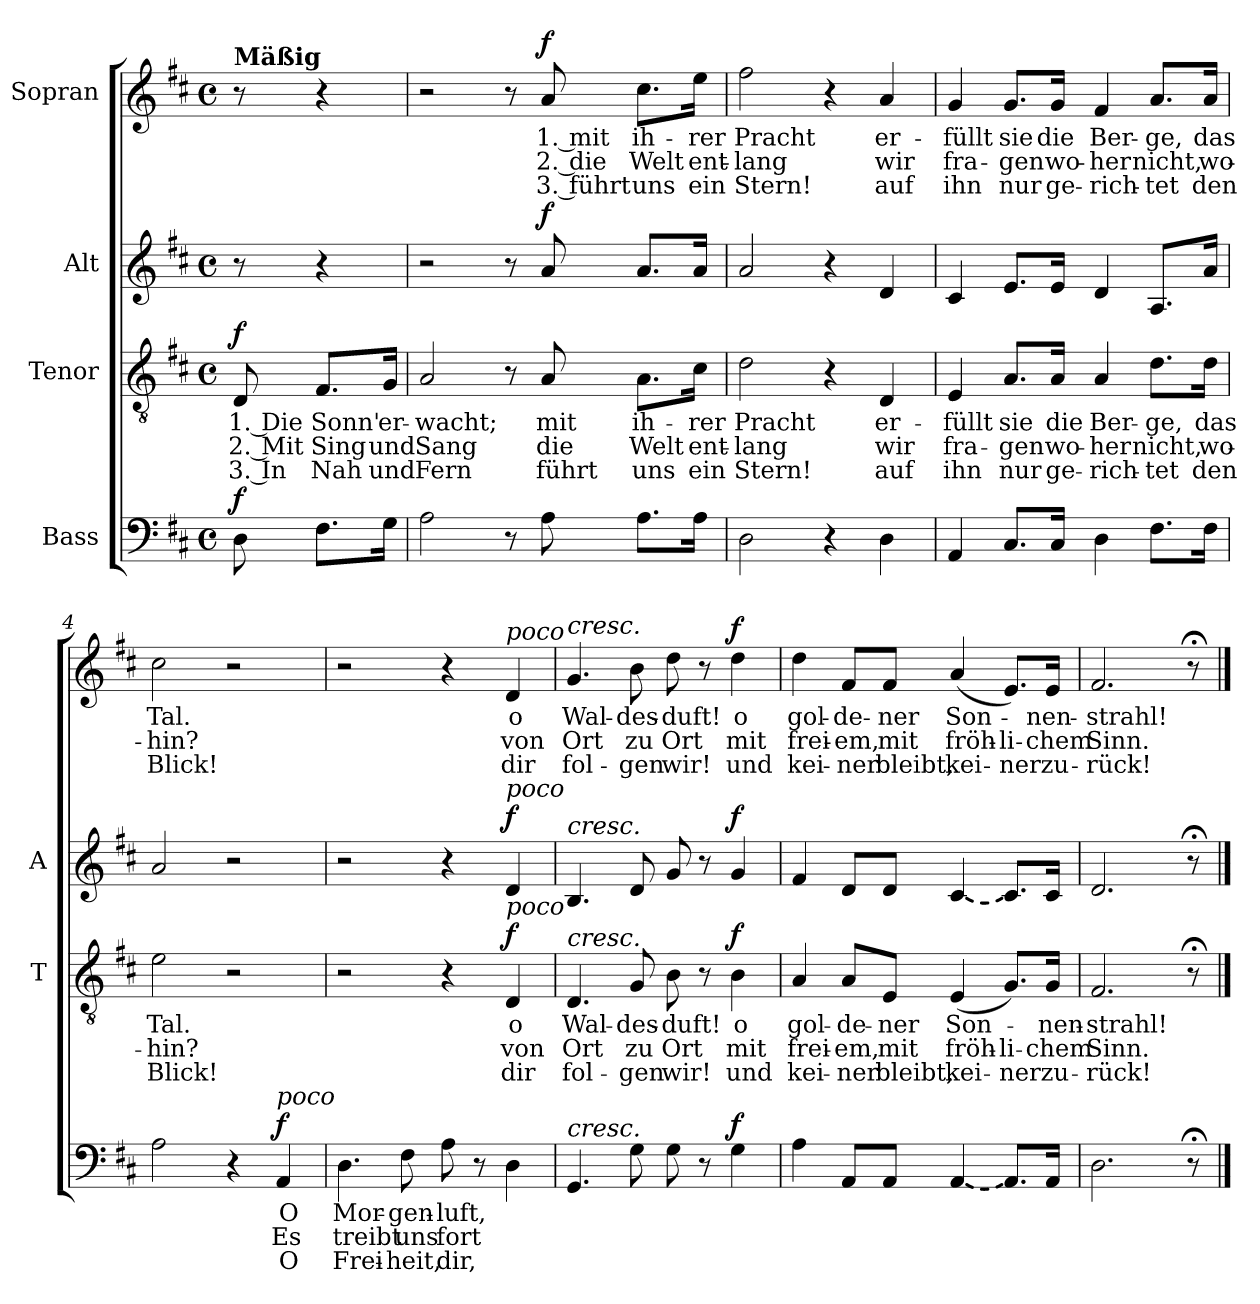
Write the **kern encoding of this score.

**kern	**text	**text	**text	**dynam	**kern	**text	**text	**text	**dynam	**kern	**dynam	**kern	**text	**text	**text	**dynam
*part4	*part4	*part4	*part4	*part4	*part3	*part3	*part3	*part3	*part3	*part2	*part2	*part1	*part1	*part1	*part1	*part1
*staff4	*staff4	*staff4	*staff4	*staff4	*staff3	*staff3	*staff3	*staff3	*staff3	*staff2	*staff2	*staff1	*staff1	*staff1	*staff1	*staff1
*I"Bass	*	*	*	*	*I"Tenor	*	*	*	*	*I"Alt	*	*I"Sopran	*	*	*	*
*	*	*	*	*	*I'T	*	*	*	*	*I'A	*	*	*	*	*	*
*clefF4	*	*	*	*	*clefGv2	*	*	*	*	*clefG2	*	*clefG2	*	*	*	*
*k[f#c#]	*	*	*	*	*k[f#c#]	*	*	*	*	*k[f#c#]	*	*k[f#c#]	*	*	*	*
*M4/4	*	*	*	*	*M4/4	*	*	*	*	*M4/4	*	*M4/4	*	*	*	*
*met(c)	*	*	*	*	*met(c)	*	*	*	*	*met(c)	*	*met(c)	*	*	*	*
=	=	=	=	=	=	=	=	=	=	=	=	=	=	=	=	=
!	!	!	!	!	!	!	!	!	!	!	!	!LO:TX:a:B:t=Mäßig	!	!	!	!
!	!	!	!	!LO:DY:a	!	!LO:LY:b	!LO:LY:b	!LO:LY:b	!LO:DY:a	!	!	!	!	!	!	!
8D\	.	.	.	f	8D/	1. Die	2. Mit	3. In	f	8r	.	8r	.	.	.	.
!	!	!	!	!	!	!LO:LY:b	!LO:LY:b	!LO:LY:b	!	!	!	!	!	!	!	!
8.F#\L	.	.	.	.	8.F#/L	Sonn'	Sing	Nah	.	4r	.	4r	.	.	.	.
!	!	!	!	!	!	!LO:LY:b	!LO:LY:b	!LO:LY:b	!	!	!	!	!	!	!	!
16G\Jk	.	.	.	.	16G/Jk	er-	und	und	.	.	.	.	.	.	.	.
=1	=1	=1	=1	=1	=1	=1	=1	=1	=1	=1	=1	=1	=1	=1	=1	=1
!	!	!	!	!	!	!LO:LY:b	!LO:LY:b	!LO:LY:b	!	!	!	!	!	!	!	!
2A\	.	.	.	.	2A/	-wacht;	Sang	Fern	.	2r	.	2r	.	.	.	.
8r	.	.	.	.	8r	.	.	.	.	8r	.	8r	.	.	.	.
!	!	!	!	!	!	!LO:LY:b	!LO:LY:b	!LO:LY:b	!	!	!LO:DY:a	!	!LO:LY:b	!LO:LY:b	!LO:LY:b	!LO:DY:a
8A\	.	.	.	.	8A/	mit	die	führt	.	8a/	f	8a/	1. mit	2. die	3. führt	f
!	!	!	!	!	!	!LO:LY:b	!LO:LY:b	!LO:LY:b	!	!	!	!	!LO:LY:b	!LO:LY:b	!LO:LY:b	!
8.A\L	.	.	.	.	8.A\L	ih-	Welt	uns	.	8.a/L	.	8.cc#\L	ih-	Welt	uns	.
!	!	!	!	!	!	!LO:LY:b	!LO:LY:b	!LO:LY:b	!	!	!	!	!LO:LY:b	!LO:LY:b	!LO:LY:b	!
16A\Jk	.	.	.	.	16c#\Jk	-rer	ent-	ein	.	16a/Jk	.	16ee\Jk	-rer	ent-	ein	.
=2	=2	=2	=2	=2	=2	=2	=2	=2	=2	=2	=2	=2	=2	=2	=2	=2
!	!	!	!	!	!	!LO:LY:b	!LO:LY:b	!LO:LY:b	!	!	!	!	!LO:LY:b	!LO:LY:b	!LO:LY:b	!
2D\	.	.	.	.	2d\	Pracht	-lang	Stern!	.	2a/	.	2ff#\	Pracht	-lang	Stern!	.
4r	.	.	.	.	4r	.	.	.	.	4r	.	4r	.	.	.	.
!	!	!	!	!	!	!LO:LY:b	!LO:LY:b	!LO:LY:b	!	!	!	!	!LO:LY:b	!LO:LY:b	!LO:LY:b	!
4D\	.	.	.	.	4D/	er-	wir	auf	.	4d/	.	4a/	er-	wir	auf	.
=3	=3	=3	=3	=3	=3	=3	=3	=3	=3	=3	=3	=3	=3	=3	=3	=3
!	!	!	!	!	!	!LO:LY:b	!LO:LY:b	!LO:LY:b	!	!	!	!	!LO:LY:b	!LO:LY:b	!LO:LY:b	!
4AA/	.	.	.	.	4E/	-füllt	fra-	ihn	.	4c#/	.	4g/	-füllt	fra-	ihn	.
!	!	!	!	!	!	!LO:LY:b	!LO:LY:b	!LO:LY:b	!	!	!	!	!LO:LY:b	!LO:LY:b	!LO:LY:b	!
8.C#/L	.	.	.	.	8.A/L	sie	-gen	nur	.	8.e/L	.	8.g/L	sie	-gen	nur	.
!	!	!	!	!	!	!LO:LY:b	!LO:LY:b	!LO:LY:b	!	!	!	!	!LO:LY:b	!LO:LY:b	!LO:LY:b	!
16C#/Jk	.	.	.	.	16A/Jk	die	wo-	ge-	.	16e/Jk	.	16g/Jk	die	wo-	ge-	.
!	!	!	!	!	!	!LO:LY:b	!LO:LY:b	!LO:LY:b	!	!	!	!	!LO:LY:b	!LO:LY:b	!LO:LY:b	!
4D\	.	.	.	.	4A/	Ber-	-her	-rich-	.	4d/	.	4f#/	Ber-	-her	-rich-	.
!	!	!	!	!	!	!LO:LY:b	!LO:LY:b	!LO:LY:b	!	!	!	!	!LO:LY:b	!LO:LY:b	!LO:LY:b	!
8.F#\L	.	.	.	.	8.d\L	-ge,	nicht,	-tet	.	8.A/L	.	8.a/L	-ge,	nicht,	-tet	.
!	!	!	!	!	!	!LO:LY:b	!LO:LY:b	!LO:LY:b	!	!	!	!	!LO:LY:b	!LO:LY:b	!LO:LY:b	!
16F#\Jk	.	.	.	.	16d\Jk	das	wo-	den	.	16a/Jk	.	16a/Jk	das	wo-	den	.
!!LO:LB:g=z
=4	=4	=4	=4	=4	=4	=4	=4	=4	=4	=4	=4	=4	=4	=4	=4	=4
!	!	!	!	!	!	!LO:LY:b	!LO:LY:b	!LO:LY:b	!	!	!	!	!LO:LY:b	!LO:LY:b	!LO:LY:b	!
2A\	.	.	.	.	2e\	Tal.	-hin?	Blick!	.	2a/	.	2cc#\	Tal.	-hin?	Blick!	.
4r	.	.	.	.	2r	.	.	.	.	2r	.	2r	.	.	.	.
!LO:TX:a:i:t=poco	!	!	!	!	!	!	!	!	!	!	!	!	!	!	!	!
!	!LO:LY:b	!LO:LY:b	!LO:LY:b	!LO:DY:a	!	!	!	!	!	!	!	!	!	!	!	!
4AA/	O	Es	O	f	.	.	.	.	.	.	.	.	.	.	.	.
=5	=5	=5	=5	=5	=5	=5	=5	=5	=5	=5	=5	=5	=5	=5	=5	=5
!	!LO:LY:b	!LO:LY:b	!LO:LY:b	!	!	!	!	!	!	!	!	!	!	!	!	!
4.D\	Mor-	treibt	Frei-	.	2r	.	.	.	.	2r	.	2r	.	.	.	.
!	!LO:LY:b	!LO:LY:b	!LO:LY:b	!	!	!	!	!	!	!	!	!	!	!	!	!
8F#\	-gen-	uns	-heit,	.	.	.	.	.	.	.	.	.	.	.	.	.
!	!LO:LY:b	!LO:LY:b	!LO:LY:b	!	!	!	!	!	!	!	!	!	!	!	!	!
8A\	-luft,	fort	dir,	.	4r	.	.	.	.	4r	.	4r	.	.	.	.
8r	.	.	.	.	.	.	.	.	.	.	.	.	.	.	.	.
!	!	!	!	!	!	!	!	!	!	!	!	!LO:TX:a:i:t=poco	!	!	!	!
!	!	!	!	!	!	!	!	!	!	!LO:TX:a:i:t=poco	!	!	!	!	!	!
!	!	!	!	!	!LO:TX:a:i:t=poco	!	!	!	!	!	!	!	!	!	!	!
!	!	!	!	!	!	!LO:LY:b	!LO:LY:b	!LO:LY:b	!LO:DY:a	!	!LO:DY:a	!	!LO:LY:b	!LO:LY:b	!LO:LY:b	!LO:DY:a
4D\	.	.	.	.	4D/	o	von	dir	f	4d/	f	4d/	o	von	dir	other-dynamics
=6	=6	=6	=6	=6	=6	=6	=6	=6	=6	=6	=6	=6	=6	=6	=6	=6
!	!	!	!	!	!	!	!	!	!	!	!	!LO:TX:a:i:t=cresc.	!	!	!	!
!	!	!	!	!	!	!	!	!	!	!LO:TX:a:i:t=cresc.	!	!	!	!	!	!
!	!	!	!	!	!LO:TX:a:i:t=cresc.	!	!	!	!	!	!	!	!	!	!	!
!LO:TX:a:i:t=cresc.	!	!	!	!	!	!	!	!	!	!	!	!	!	!	!	!
!	!	!	!	!	!	!LO:LY:b	!LO:LY:b	!LO:LY:b	!	!	!	!	!LO:LY:b	!LO:LY:b	!LO:LY:b	!
4.GG/	.	.	.	.	4.D/	Wal-	Ort	fol-	.	4.B/	.	4.g/	Wal-	Ort	fol-	.
!	!	!	!	!	!	!LO:LY:b	!LO:LY:b	!LO:LY:b	!	!	!	!	!LO:LY:b	!LO:LY:b	!LO:LY:b	!
8G\	.	.	.	.	8G/	-des-	zu	-gen	.	8d/	.	8b\	-des-	zu	-gen	.
!	!	!	!	!	!	!LO:LY:b	!LO:LY:b	!LO:LY:b	!	!	!	!	!LO:LY:b	!LO:LY:b	!LO:LY:b	!
8G\	.	.	.	.	8B\	-duft!	Ort	wir!	.	8g/	.	8dd\	-duft!	Ort	wir!	.
8r	.	.	.	.	8r	.	.	.	.	8r	.	8r	.	.	.	.
!	!	!	!	!LO:DY:a	!	!LO:LY:b	!LO:LY:b	!LO:LY:b	!LO:DY:a	!	!LO:DY:a	!	!LO:LY:b	!LO:LY:b	!LO:LY:b	!LO:DY:a
4G\	.	.	.	f	4B\	o	mit	und	f	4g/	f	4dd\	o	mit	und	f
=7	=7	=7	=7	=7	=7	=7	=7	=7	=7	=7	=7	=7	=7	=7	=7	=7
!	!	!	!	!	!	!LO:LY:b	!LO:LY:b	!LO:LY:b	!	!	!	!	!LO:LY:b	!LO:LY:b	!LO:LY:b	!
4A\	.	.	.	.	4A/	gol-	frei-	kei-	.	4f#/	.	4dd\	gol-	frei-	kei-	.
!	!	!	!	!	!	!LO:LY:b	!LO:LY:b	!LO:LY:b	!	!	!	!	!LO:LY:b	!LO:LY:b	!LO:LY:b	!
8AA/L	.	.	.	.	8A/L	-de-	-em,	-ner	.	8d/L	.	8f#/L	-de-	-em,	-ner	.
!	!	!	!	!	!	!LO:LY:b	!LO:LY:b	!LO:LY:b	!	!	!	!	!LO:LY:b	!LO:LY:b	!LO:LY:b	!
8AA/J	.	.	.	.	8E/J	-ner	mit	bleibt,	.	8d/J	.	8f#/J	-ner	mit	bleibt,	.
!LO:T:dash	!	!	!	!	!	!LO:LY:b	!LO:LY:b	!LO:LY:b	!	!LO:T:dash	!	!	!LO:LY:b	!LO:LY:b	!LO:LY:b	!
[4AA/	.	.	.	.	(4E/	Son-	fröh-	kei-	.	[4c#/	.	(4a/	Son-	fröh-	kei-	.
!	!	!	!	!	!	!	!LO:LY:b	!LO:LY:b	!	!	!	!	!	!LO:LY:b	!LO:LY:b	!
8.AA/L]	.	.	.	.	8.G/L)	.	-li-	-ner	.	8.c#/L]	.	8.e/L)	.	-li-	-ner	.
!	!	!	!	!	!	!LO:LY:b	!LO:LY:b	!LO:LY:b	!	!	!	!	!LO:LY:b	!LO:LY:b	!LO:LY:b	!
16AA/Jk	.	.	.	.	16G/Jk	-nen-	-chem	zu-	.	16c#/Jk	.	16e/Jk	-nen-	-chem	zu-	.
=8	=8	=8	=8	=8	=8	=8	=8	=8	=8	=8	=8	=8	=8	=8	=8	=8
!	!	!	!	!	!	!LO:LY:b	!LO:LY:b	!LO:LY:b	!	!	!	!	!LO:LY:b	!LO:LY:b	!LO:LY:b	!
2.D\	.	.	.	.	2.F#/	-strahl!	Sinn.	-rück!	.	2.d/	.	2.f#/	-strahl!	Sinn.	-rück!	.
8r;<	.	.	.	.	8r;<	.	.	.	.	8r;<	.	8r;<	.	.	.	.
==	==	==	==	==	==	==	==	==	==	==	==	==	==	==	==	==
*-	*-	*-	*-	*-	*-	*-	*-	*-	*-	*-	*-	*-	*-	*-	*-	*-
